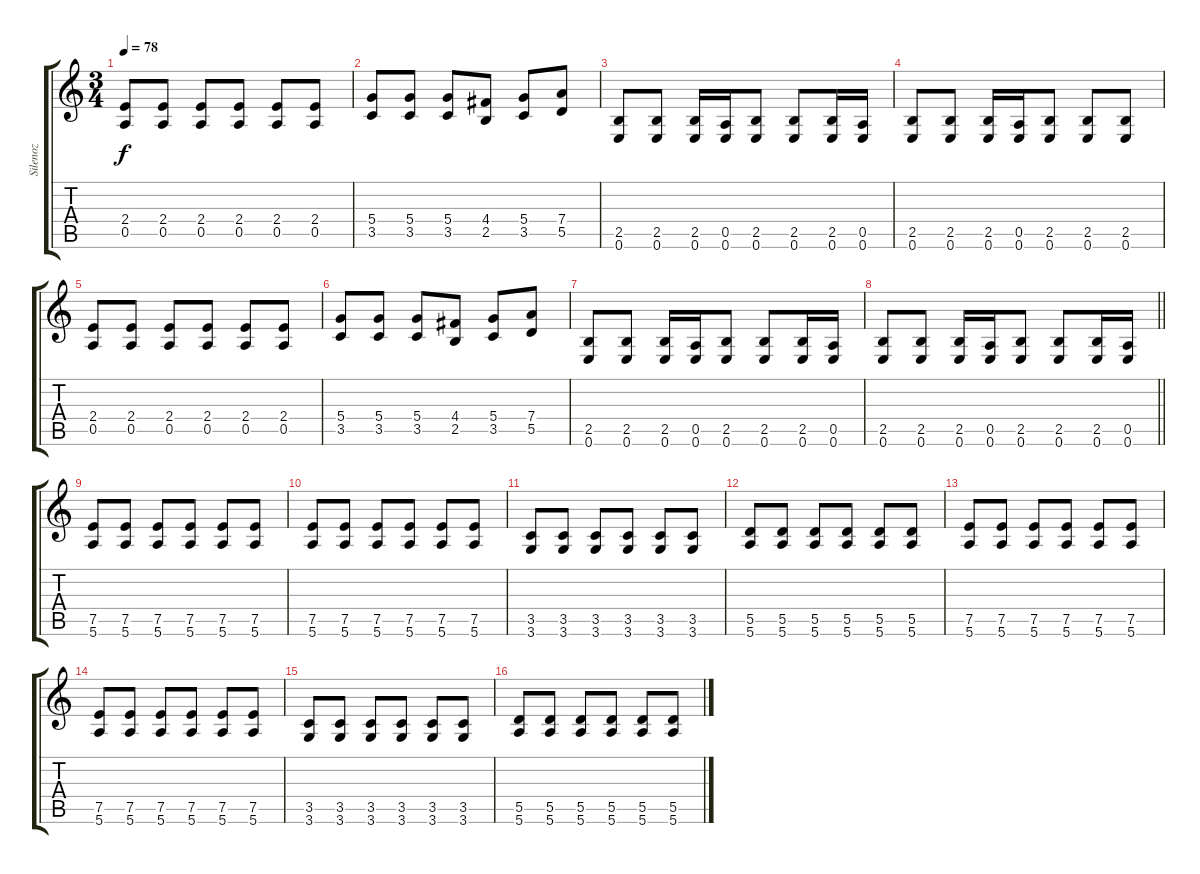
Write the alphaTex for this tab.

\track ("Silenoz" "Silenoz") {instrument overdrivenguitar}
\staff {score tabs}
\tuning (E4 B3 G3 D3 A2 E2) {hide}
\ts (3 4)
\tempo 78
\clef g2
\ks c
(2.4 0.5).8{dy f} (2.4 0.5).8 (2.4 0.5).8 (2.4 0.5).8 (2.4 0.5).8 (2.4 0.5).8 |
(5.4 3.5).8 (5.4 3.5).8 (5.4 3.5).8 (4.4 2.5).8 (5.4 3.5).8 (7.4 5.5).8 |
(2.5 0.6).8 (2.5 0.6).8 (2.5 0.6).16 (0.5 0.6).16 (2.5 0.6).8 (2.5 0.6).8 (2.5 0.6).16 (0.5 0.6).16 |
(2.5 0.6).8 (2.5 0.6).8 (2.5 0.6).16 (0.5 0.6).16 (2.5 0.6).8 (2.5 0.6).8 (2.5 0.6).8 |
(2.4 0.5).8 (2.4 0.5).8 (2.4 0.5).8 (2.4 0.5).8 (2.4 0.5).8 (2.4 0.5).8 |
(5.4 3.5).8 (5.4 3.5).8 (5.4 3.5).8 (4.4 2.5).8 (5.4 3.5).8 (7.4 5.5).8 |
(2.5 0.6).8 (2.5 0.6).8 (2.5 0.6).16 (0.5 0.6).16 (2.5 0.6).8 (2.5 0.6).8 (2.5 0.6).16 (0.5 0.6).16 |
\barLineRight lightlight
(2.5 0.6).8 (2.5 0.6).8 (2.5 0.6).16 (0.5 0.6).16 (2.5 0.6).8 (2.5 0.6).8 (2.5 0.6).16 (0.5 0.6).16 |
\section ("" "")
(7.5 5.6).8 (7.5 5.6).8 (7.5 5.6).8 (7.5 5.6).8 (7.5 5.6).8 (7.5 5.6).8 |
(7.5 5.6).8 (7.5 5.6).8 (7.5 5.6).8 (7.5 5.6).8 (7.5 5.6).8 (7.5 5.6).8 |
(3.5 3.6).8 (3.5 3.6).8 (3.5 3.6).8 (3.5 3.6).8 (3.5 3.6).8 (3.5 3.6).8 |
(5.5 5.6).8 (5.5 5.6).8 (5.5 5.6).8 (5.5 5.6).8 (5.5 5.6).8 (5.5 5.6).8 |
(7.5 5.6).8 (7.5 5.6).8 (7.5 5.6).8 (7.5 5.6).8 (7.5 5.6).8 (7.5 5.6).8 |
(7.5 5.6).8 (7.5 5.6).8 (7.5 5.6).8 (7.5 5.6).8 (7.5 5.6).8 (7.5 5.6).8 |
(3.5 3.6).8 (3.5 3.6).8 (3.5 3.6).8 (3.5 3.6).8 (3.5 3.6).8 (3.5 3.6).8 |
(5.5 5.6).8 (5.5 5.6).8 (5.5 5.6).8 (5.5 5.6).8 (5.5 5.6).8 (5.5 5.6).8
